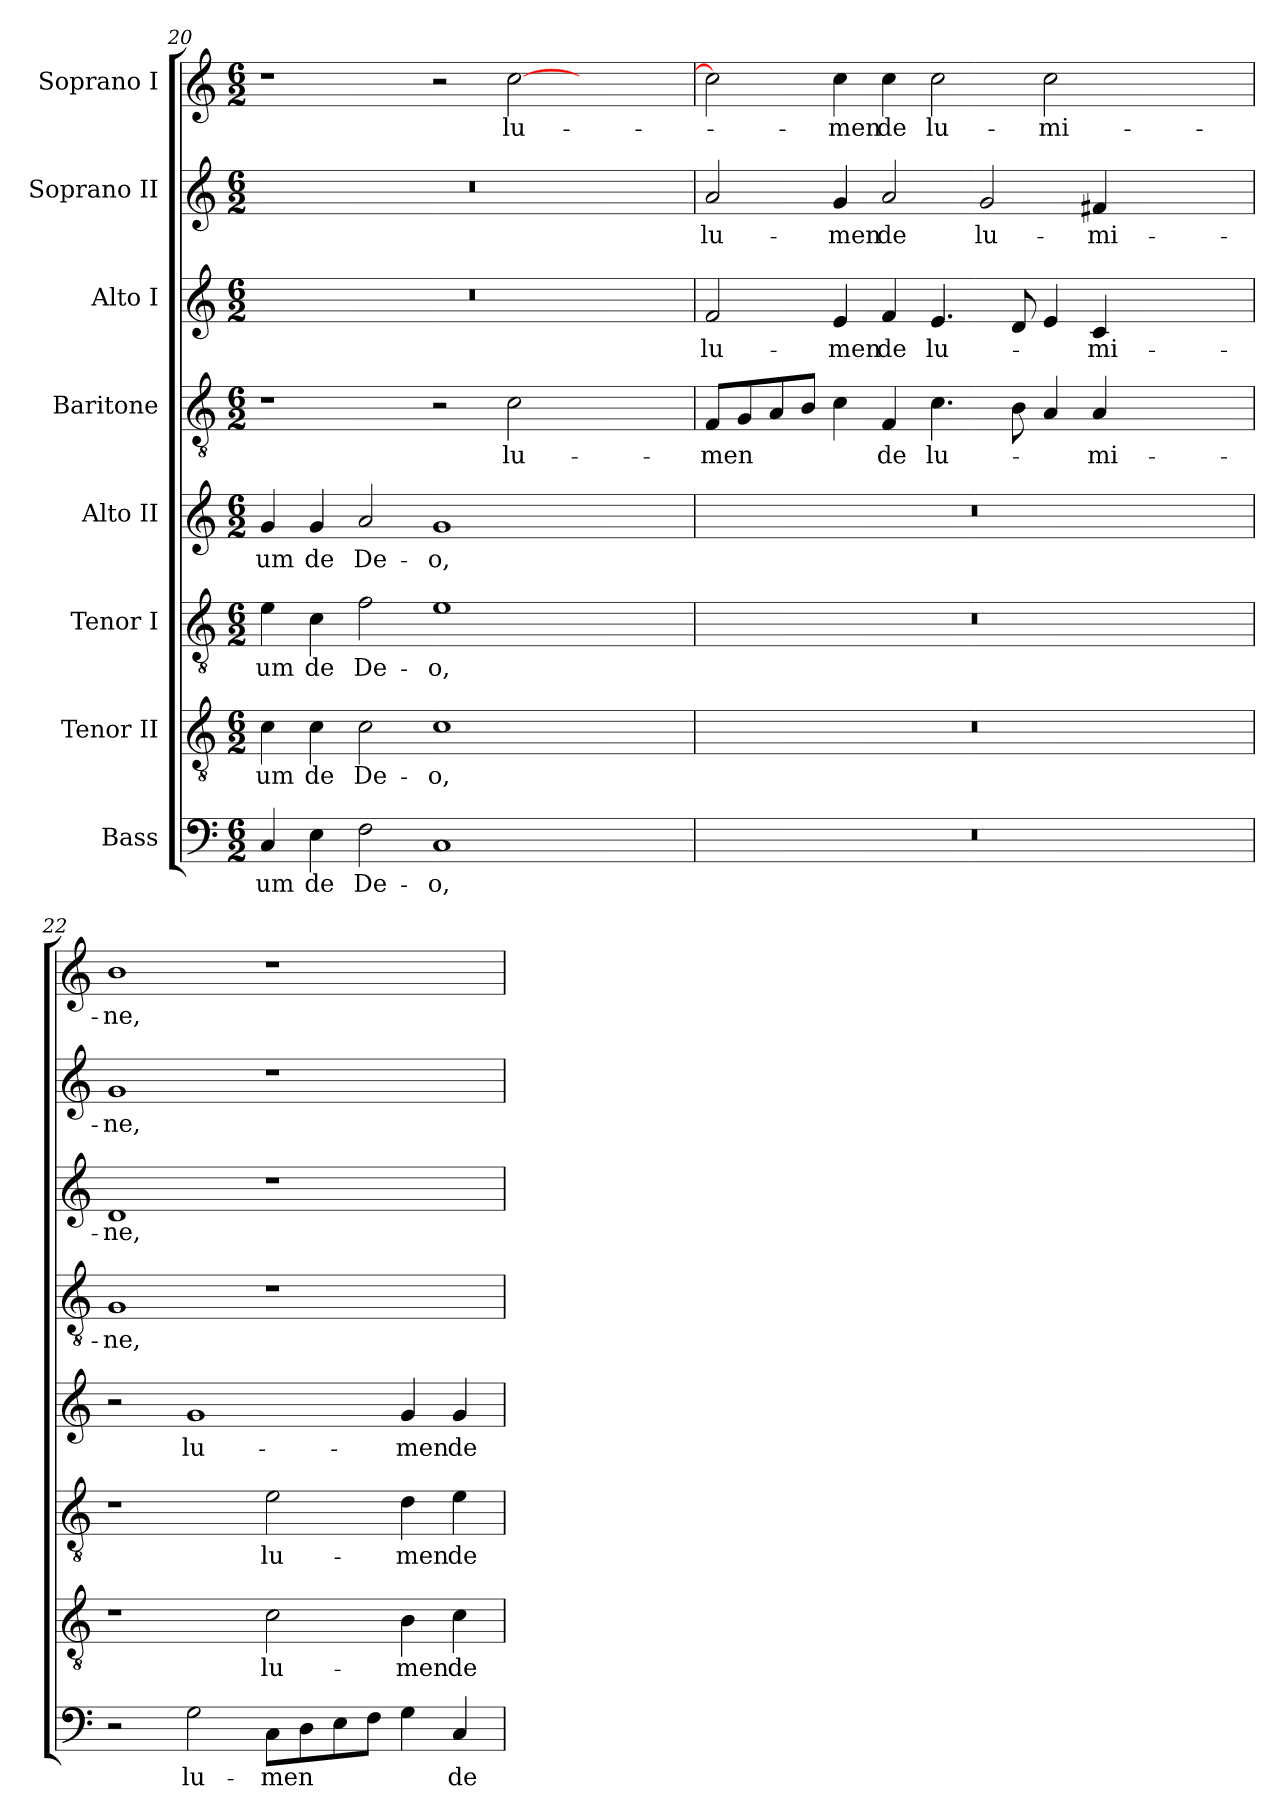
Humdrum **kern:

**kern	**text	**kern	**text	**kern	**text	**kern	**text	**kern	**text	**kern	**text	**kern	**text	**kern	**text
*part8	*part8	*part7	*part7	*part6	*part6	*part5	*part5	*part4	*part4	*part3	*part3	*part2	*part2	*part1	*part1
*staff8	*staff8	*staff7	*staff7	*staff6	*staff6	*staff5	*staff5	*staff4	*staff4	*staff3	*staff3	*staff2	*staff2	*staff1	*staff1
*I"Bass	*	*I"Tenor II	*	*I"Tenor I	*	*I"Alto II	*	*I"Baritone	*	*I"Alto I	*	*I"Soprano II	*	*I"Soprano I	*
*clefF4	*	*clefGv2	*	*clefGv2	*	*clefG2	*	*clefGv2	*	*clefG2	*	*clefG2	*	*clefG2	*
*ITrd7c12	*	*ITrd7c12	*	*ITrd7c12	*	*	*	*ITrd7c12	*	*	*	*	*	*	*
*k[]	*	*k[]	*	*k[]	*	*k[]	*	*k[]	*	*k[]	*	*k[]	*	*k[]	*
*C:	*	*C:	*	*C:	*	*C:	*	*C:	*	*C:	*	*C:	*	*C:	*
*M6/2	*	*M6/2	*	*M6/2	*	*M6/2	*	*M6/2	*	*M6/2	*	*M6/2	*	*M6/2	*
=20	=20	=20	=20	=20	=20	=20	=20	=20	=20	=20	=20	=20	=20	=20	=20
!	!LO:LY:b:color=#000000	!	!	!	!	!	!	!	!	!	!	!	!	!	!
!	!	!	!LO:LY:b:color=#000000	!	!	!	!	!	!	!	!	!	!	!	!
!	!	!	!	!	!LO:LY:b:color=#000000	!	!	!	!	!	!	!	!	!	!
!	!	!	!	!	!	!	!LO:LY:b:color=#000000	!	!	!LO:N:vis=1	!	!LO:N:vis=1	!	!	!
4CCi/	-um	4Ci\	-um	4Ei\	-um	4gi/	-um	1r	.	0.r	.	0.r	.	1r	.
!	!LO:LY:b:color=#000000	!	!	!	!	!	!	!	!	!	!	!	!	!	!
!	!	!	!LO:LY:b:color=#000000	!	!	!	!	!	!	!	!	!	!	!	!
!	!	!	!	!	!LO:LY:b:color=#000000	!	!	!	!	!	!	!	!	!	!
!	!	!	!	!	!	!	!LO:LY:b:color=#000000	!	!	!	!	!	!	!	!
4EEi\	de	4Ci\	de	4Ci\	de	4gi/	de	.	.	.	.	.	.	.	.
!	!LO:LY:b:color=#000000	!	!	!	!	!	!	!	!	!	!	!	!	!	!
!	!	!	!LO:LY:b:color=#000000	!	!	!	!	!	!	!	!	!	!	!	!
!	!	!	!	!	!LO:LY:b:color=#000000	!	!	!	!	!	!	!	!	!	!
!	!	!	!	!	!	!	!LO:LY:b:color=#000000	!	!	!	!	!	!	!	!
2FFi\	De-	2Ci\	De-	2Fi\	De-	2ai/	De-	.	.	.	.	.	.	.	.
!	!LO:LY:b:color=#000000	!	!	!	!	!	!	!	!	!	!	!	!	!	!
!	!	!	!LO:LY:b:color=#000000	!	!	!	!	!	!	!	!	!	!	!	!
!	!	!	!	!	!LO:LY:b:color=#000000	!	!	!	!	!	!	!	!	!	!
!	!	!	!	!	!	!	!LO:LY:b:color=#000000	!	!	!	!	!	!	!	!
1CCi	-o,	1Ci	-o,	1Ei	-o,	1gi	-o,	2r	.	.	.	.	.	2r	.
!	!	!	!	!	!	!	!	!	!LO:LY:b:color=#000000	!	!	!	!	!	!
!	!	!	!	!	!	!	!	!	!	!	!	!	!	!	!LO:LY:b:color=#000000
.	.	.	.	.	.	.	.	2Ci\	lu-	.	.	.	.	[>2cci\	lu-
1ryy	.	1ryy	.	1ryy	.	1ryy	.	1ryy	.	.	.	.	.	1ryy	.
!!LO:LB:g=z
=21	=21	=21	=21	=21	=21	=21	=21	=21	=21	=21	=21	=21	=21	=21	=21
!LO:N:vis=1	!	!LO:N:vis=1	!	!LO:N:vis=1	!	!LO:N:vis=1	!	!	!	!	!	!	!	!	!
!	!	!	!	!	!	!	!	!	!LO:LY:b:color=#000000	!	!	!	!	!	!
!	!	!	!	!	!	!	!	!	!	!	!LO:LY:b:color=#000000	!	!	!	!
!	!	!	!	!	!	!	!	!	!	!	!	!	!LO:LY:b:color=#000000	!	!
0.r	.	0.r	.	0.r	.	0.r	.	8FFi/L	-men	2fi/	lu-	2ai/	lu-	2cci\]	.
.	.	.	.	.	.	.	.	8GGi/	.	.	.	.	.	.	.
.	.	.	.	.	.	.	.	8AAi/	.	.	.	.	.	.	.
.	.	.	.	.	.	.	.	8BBi/J	.	.	.	.	.	.	.
!	!	!	!	!	!	!	!	!	!	!	!LO:LY:b:color=#000000	!	!	!	!
!	!	!	!	!	!	!	!	!	!	!	!	!	!LO:LY:b:color=#000000	!	!
!	!	!	!	!	!	!	!	!	!	!	!	!	!	!	!LO:LY:b:color=#000000
.	.	.	.	.	.	.	.	4Ci\	.	4ei/	-men	4gi/	-men	4cci\	-men
!	!	!	!	!	!	!	!	!	!LO:LY:b:color=#000000	!	!	!	!	!	!
!	!	!	!	!	!	!	!	!	!	!	!LO:LY:b:color=#000000	!	!	!	!
!	!	!	!	!	!	!	!	!	!	!	!	!	!LO:LY:b:color=#000000	!	!
!	!	!	!	!	!	!	!	!	!	!	!	!	!	!	!LO:LY:b:color=#000000
.	.	.	.	.	.	.	.	4FFi/	de	4fi/	de	2ai/	de	4cci\	de
!	!	!	!	!	!	!	!	!	!LO:LY:b:color=#000000	!	!	!	!	!	!
!	!	!	!	!	!	!	!	!	!	!	!LO:LY:b:color=#000000	!	!	!	!
!	!	!	!	!	!	!	!	!	!	!	!	!	!	!	!LO:LY:b:color=#000000
.	.	.	.	.	.	.	.	4.Ci\	lu-	4.ei/	lu-	.	.	2cci\	lu-
!	!	!	!	!	!	!	!	!	!	!	!	!	!LO:LY:b:color=#000000	!	!
.	.	.	.	.	.	.	.	.	.	.	.	2gi/	lu-	.	.
.	.	.	.	.	.	.	.	8BBi\	.	8di/	.	.	.	.	.
!	!	!	!	!	!	!	!	!	!	!	!	!	!	!	!LO:LY:b:color=#000000
.	.	.	.	.	.	.	.	4AAi/	.	4ei/	.	.	.	2cci\	-mi-
!	!	!	!	!	!	!	!	!	!LO:LY:b:color=#000000	!	!	!	!	!	!
!	!	!	!	!	!	!	!	!	!	!	!LO:LY:b:color=#000000	!	!	!	!
!	!	!	!	!	!	!	!	!	!	!	!	!	!LO:LY:b:color=#000000	!	!
.	.	.	.	.	.	.	.	4AAi/	-mi-	4ci/	-mi-	4f#Xi/	-mi-	.	.
.	.	.	.	.	.	.	.	1ryy	.	1ryy	.	1ryy	.	1ryy	.
=22	=22	=22	=22	=22	=22	=22	=22	=22	=22	=22	=22	=22	=22	=22	=22
!	!	!	!	!	!	!	!	!	!LO:LY:b:color=#000000	!	!	!	!	!	!
!	!	!	!	!	!	!	!	!	!	!	!LO:LY:b:color=#000000	!	!	!	!
!	!	!	!	!	!	!	!	!	!	!	!	!	!LO:LY:b:color=#000000	!	!
!	!	!	!	!	!	!	!	!	!	!	!	!	!	!	!LO:LY:b:color=#000000
2r	.	1r	.	1r	.	2r	.	1GGi	-ne,	1di	-ne,	1gi	-ne,	1bi	-ne,
!	!LO:LY:b:color=#000000	!	!	!	!	!	!	!	!	!	!	!	!	!	!
!	!	!	!	!	!	!	!LO:LY:b:color=#000000	!	!	!	!	!	!	!	!
2GGi\	lu-	.	.	.	.	1gi	lu-	.	.	.	.	.	.	.	.
!	!LO:LY:b:color=#000000	!	!	!	!	!	!	!	!	!	!	!	!	!	!
!	!	!	!LO:LY:b:color=#000000	!	!	!	!	!	!	!	!	!	!	!	!
!	!	!	!	!	!LO:LY:b:color=#000000	!	!	!	!	!	!	!	!	!	!
8CCi\L	-men	2Ci\	lu-	2Ei\	lu-	.	.	1r	.	1r	.	1r	.	1r	.
8DDi\	.	.	.	.	.	.	.	.	.	.	.	.	.	.	.
8EEi\	.	.	.	.	.	.	.	.	.	.	.	.	.	.	.
8FFi\J	.	.	.	.	.	.	.	.	.	.	.	.	.	.	.
!	!	!	!LO:LY:b:color=#000000	!	!	!	!	!	!	!	!	!	!	!	!
!	!	!	!	!	!LO:LY:b:color=#000000	!	!	!	!	!	!	!	!	!	!
!	!	!	!	!	!	!	!LO:LY:b:color=#000000	!	!	!	!	!	!	!	!
4GGi\	.	4BBi\	-men	4Di\	-men	4gi/	-men	.	.	.	.	.	.	.	.
!	!LO:LY:b:color=#000000	!	!	!	!	!	!	!	!	!	!	!	!	!	!
!	!	!	!LO:LY:b:color=#000000	!	!	!	!	!	!	!	!	!	!	!	!
!	!	!	!	!	!LO:LY:b:color=#000000	!	!	!	!	!	!	!	!	!	!
!	!	!	!	!	!	!	!LO:LY:b:color=#000000	!	!	!	!	!	!	!	!
4CCi/	de	4Ci\	de	4Ei\	de	4gi/	de	.	.	.	.	.	.	.	.
=	=	=	=	=	=	=	=	=	=	=	=	=	=	=	=
*-	*-	*-	*-	*-	*-	*-	*-	*-	*-	*-	*-	*-	*-	*-	*-
